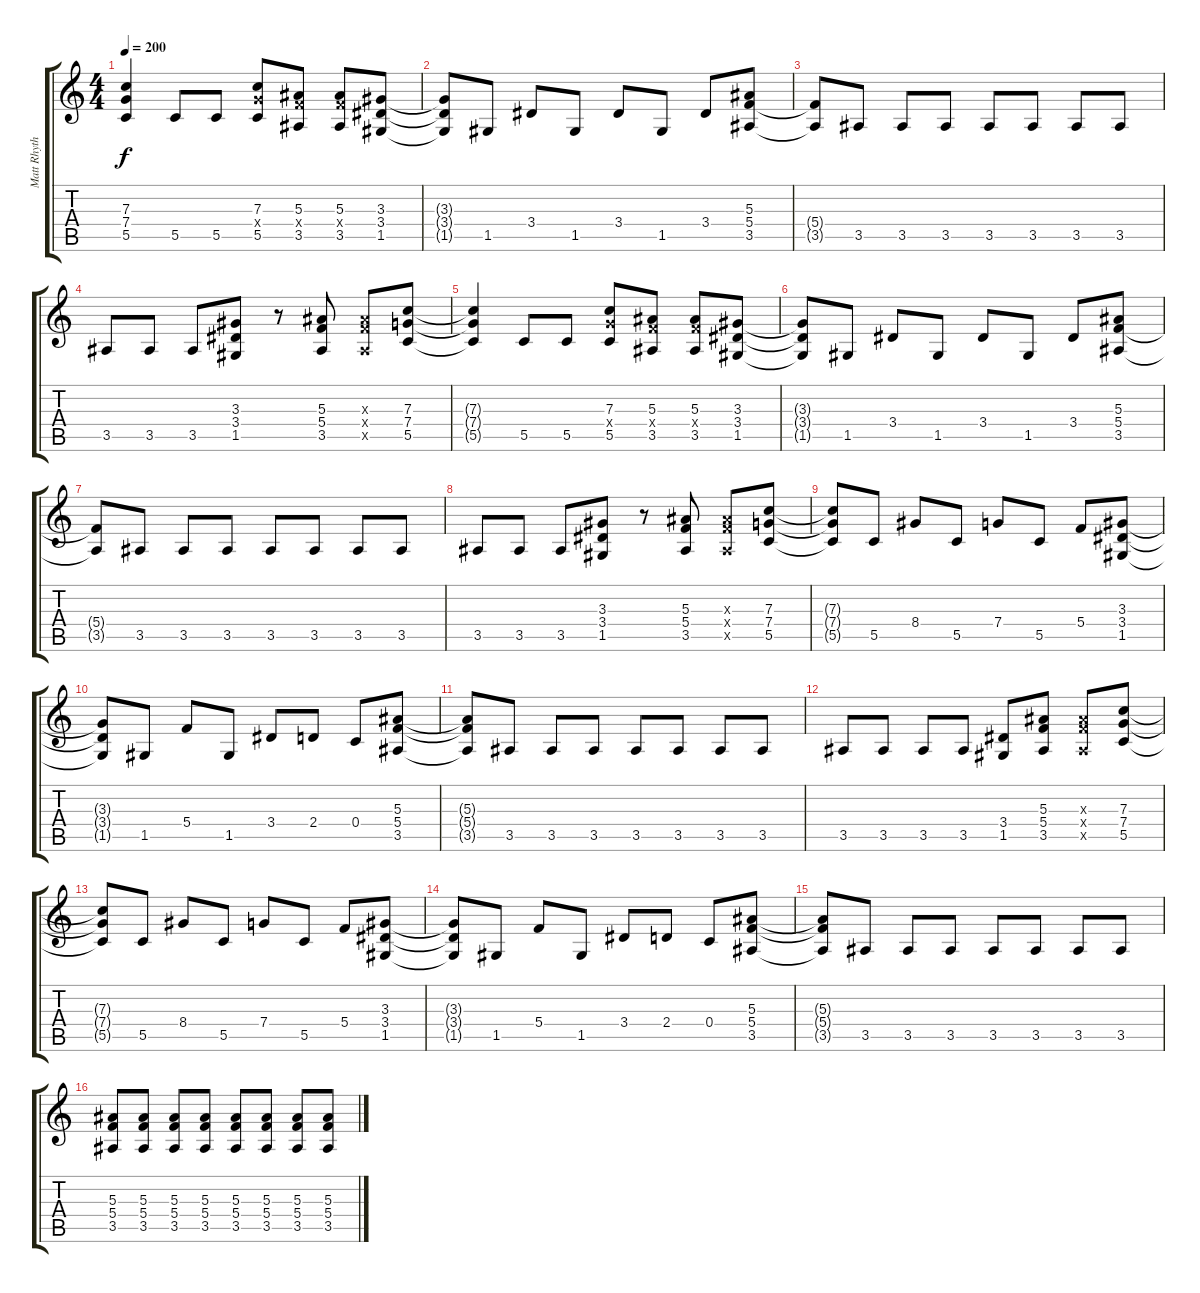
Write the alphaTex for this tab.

\track ("Matt Rhythm" "Matt Rhyth") {instrument distortionguitar}
\staff {score tabs}
\tuning (D4 A3 F3 C3 G2 C2) {hide}
\ts (4 4)
\tempo 200
\clef g2
\ks c
(7.3{t} 7.4{t} 5.5{t}).4{dy f} 5.5.8 5.5.8 (7.3 7.4{x} 5.5).8 (5.3 5.4{x} 3.5).8 (5.3 5.4{x} 3.5).8 (3.3 3.4 1.5).8 |
(3.3{t} 3.4{t} 1.5{t}).8 1.5.8 3.4.8 1.5.8 3.4.8 1.5.8 3.4.8 (5.3 5.4 3.5).8 |
(5.4{t} 3.5{t}).8 3.5.8 3.5.8 3.5.8 3.5.8 3.5.8 3.5.8 3.5.8 |
3.5.8 3.5.8 3.5.8 (3.3 3.4 1.5).8 r.8 (5.3 5.4 3.5).8 (5.3{x} 5.4{x} 3.5{x}).8 (7.3 7.4 5.5).8 |
(7.3{t} 7.4{t} 5.5{t}).4 5.5.8 5.5.8 (7.3 7.4{x} 5.5).8 (5.3 5.4{x} 3.5).8 (5.3 5.4{x} 3.5).8 (3.3 3.4 1.5).8 |
(3.3{t} 3.4{t} 1.5{t}).8 1.5.8 3.4.8 1.5.8 3.4.8 1.5.8 3.4.8 (5.3 5.4 3.5).8 |
(5.4{t} 3.5{t}).8 3.5.8 3.5.8 3.5.8 3.5.8 3.5.8 3.5.8 3.5.8 |
3.5.8 3.5.8 3.5.8 (3.3 3.4 1.5).8 r.8 (5.3 5.4 3.5).8 (5.3{x} 5.4{x} 3.5{x}).8 (7.3 7.4 5.5).8 |
(7.3{t} 7.4{t} 5.5{t}).8 5.5.8 8.4.8 5.5.8 7.4.8 5.5.8 5.4.8 (3.3 3.4 1.5).8 |
(3.3{t} 3.4{t} 1.5{t}).8 1.5.8 5.4.8 1.5.8 3.4.8 2.4.8 0.4.8 (5.3 5.4 3.5).8 |
(5.3{t} 5.4{t} 3.5{t}).8 3.5.8 3.5.8 3.5.8 3.5.8 3.5.8 3.5.8 3.5.8 |
3.5.8 3.5.8 3.5.8 3.5.8 (3.4 1.5).8 (5.3 5.4 3.5).8 (5.3{x} 5.4{x} 3.5{x}).8 (7.3 7.4 5.5).8 |
(7.3{t} 7.4{t} 5.5{t}).8 5.5.8 8.4.8 5.5.8 7.4.8 5.5.8 5.4.8 (3.3 3.4 1.5).8 |
(3.3{t} 3.4{t} 1.5{t}).8 1.5.8 5.4.8 1.5.8 3.4.8 2.4.8 0.4.8 (5.3 5.4 3.5).8 |
(5.3{t} 5.4{t} 3.5{t}).8 3.5.8 3.5.8 3.5.8 3.5.8 3.5.8 3.5.8 3.5.8 |
(5.3 5.4 3.5).8 (5.3 5.4 3.5).8 (5.3 5.4 3.5).8 (5.3 5.4 3.5).8 (5.3 5.4 3.5).8 (5.3 5.4 3.5).8 (5.3 5.4 3.5).8 (5.3 5.4 3.5).8
